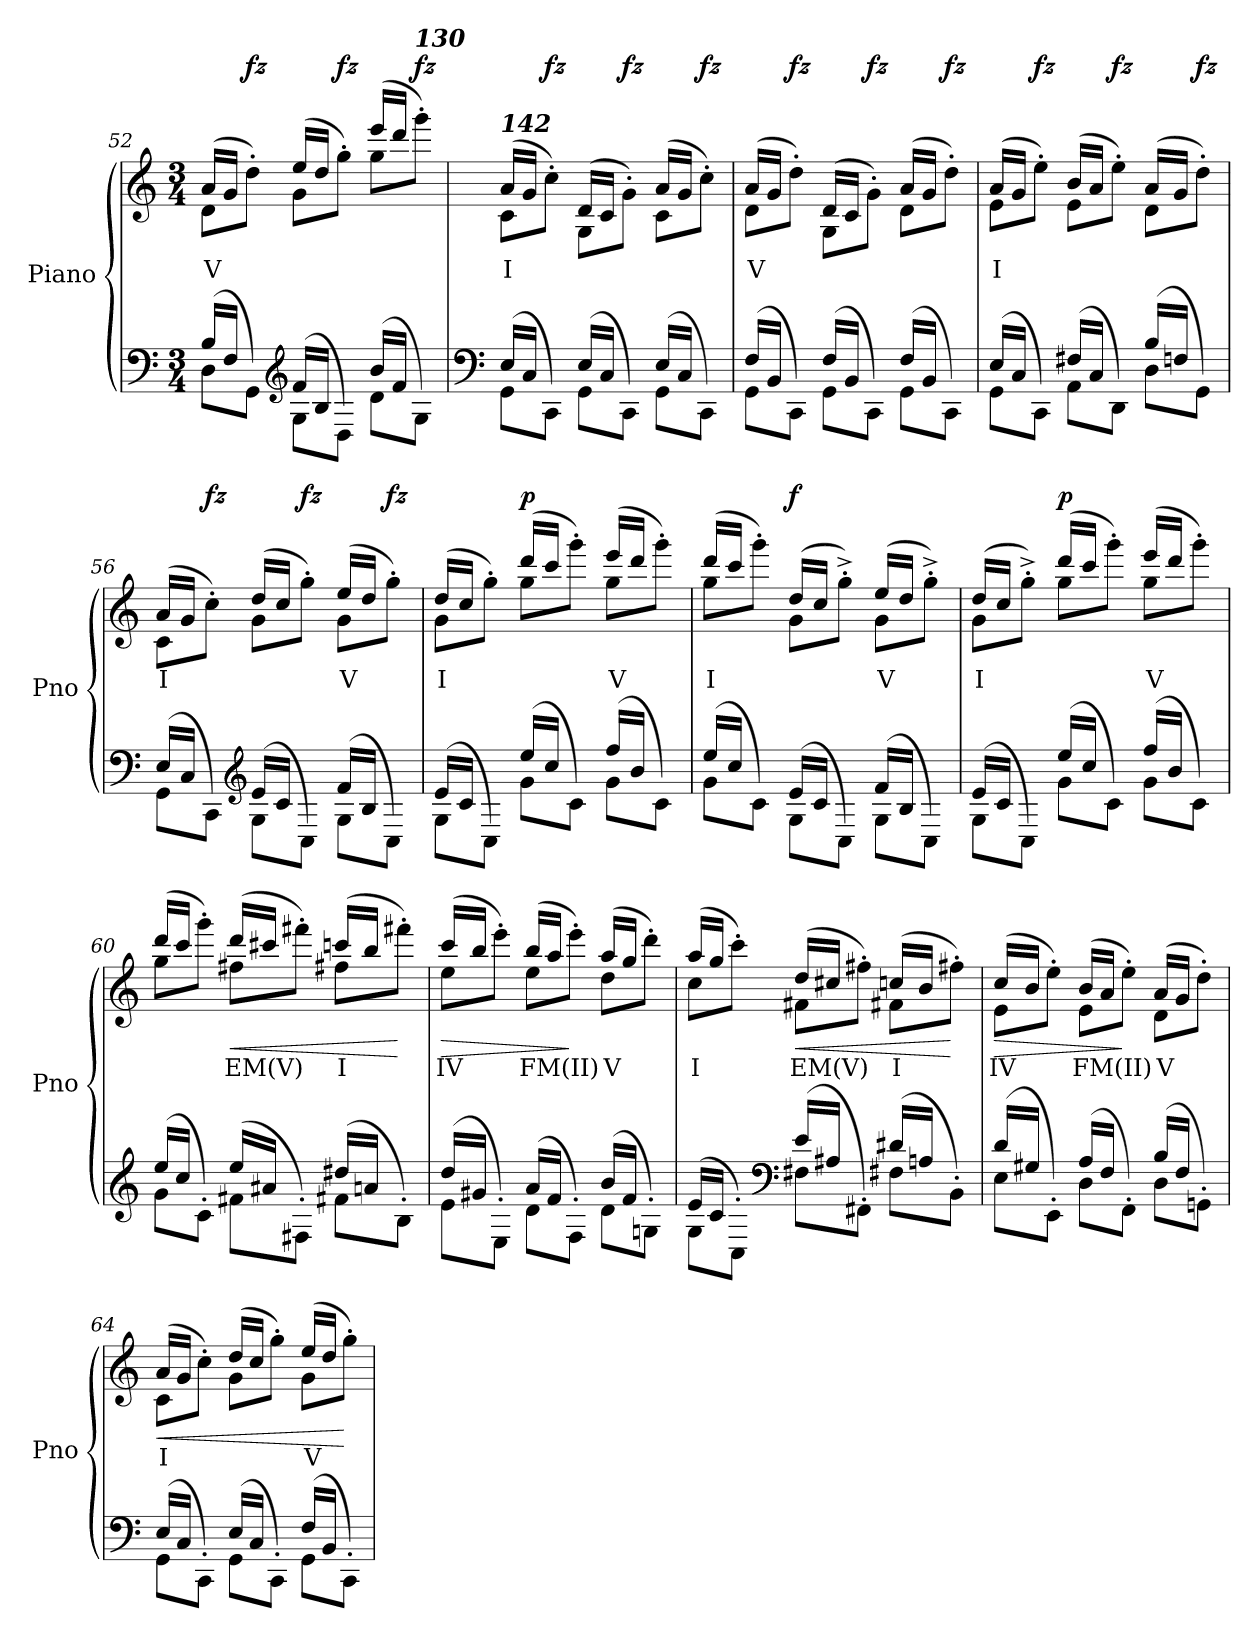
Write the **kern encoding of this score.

**kern	**kern	**text	**dynam
*part2	*part1	*part1	*part1
*staff2	*staff1	*staff1	*staff1
*I"Piano	*I"Piano	*	*
*I'Pno	*I'Pno	*	*
*clefF4	*clefG2	*	*
*k[]	*k[]	*	*
*M3/4	*M3/4	*	*
=52	=52	=52	=52
*^	*^	*	*
!	!	!	!	!LO:LY:b	!
(>16B/LL	8D\L	(>16a/LL	8d\L	V	.
16F/JJ	.	16g/JJ	.	.	.
!	!	!	!	!	!LO:DY:b
8ryy	8GG\J)	8ryy	8dd'\J)	.	fz
*clefG2	*	*	*	*	*
(>16f/LL	8G\L	(>16ee/LL	8g\L	.	.
16B/JJ	.	16dd/JJ	.	.	.
!	!	!	!	!	!LO:DY:b
8ryy	8D\J)	8ryy	8gg'\J)	.	fz
(>16b/LL	8d\L	(>16eee/LL	8gg\L	.	.
16f/JJ	.	16ddd/JJ	.	.	.
!	!	!LO:TX:a:Bi:t=130	!	!	!
!	!	!	!	!	!LO:DY:b
8ryy	8G\J)	8ryy	8ggg'\J)	.	fz
=53	=53	=53	=53	=53	=53
*clefF4	*	*	*	*	*
!	!	!LO:TX:a:Bi:t=142	!	!	!
!	!	!	!	!LO:LY:b	!
(>16E/LL	8GG\L	(>16a/LL	8c\L	I	.
16C/JJ	.	16g/JJ	.	.	.
!	!	!	!	!	!LO:DY:b
8ryy	8CC\J)	8ryy	8cc'\J)	.	fz
(>16E/LL	8GG\L	(>16d/LL	8G\L	.	.
16C/JJ	.	16c/JJ	.	.	.
!	!	!	!	!	!LO:DY:b
8ryy	8CC\J)	8ryy	8g'\J)	.	fz
(>16E/LL	8GG\L	(>16a/LL	8c\L	.	.
16C/JJ	.	16g/JJ	.	.	.
!	!	!	!	!	!LO:DY:b
8ryy	8CC\J)	8ryy	8cc'\J)	.	fz
=54	=54	=54	=54	=54	=54
!	!	!	!	!LO:LY:b	!
(>16F/LL	8GG\L	(>16a/LL	8d\L	V	.
16BB/JJ	.	16g/JJ	.	.	.
!	!	!	!	!	!LO:DY:b
8ryy	8CC\J)	8ryy	8dd'\J)	.	fz
(>16F/LL	8GG\L	(>16d/LL	8G\L	.	.
16BB/JJ	.	16c/JJ	.	.	.
!	!	!	!	!	!LO:DY:b
8ryy	8CC\J)	8ryy	8g'\J)	.	fz
(>16F/LL	8GG\L	(>16a/LL	8d\L	.	.
16BB/JJ	.	16g/JJ	.	.	.
!	!	!	!	!	!LO:DY:b
8ryy	8CC\J)	8ryy	8dd'\J)	.	fz
!!LO:PB:g=z	!!
=55	=55	=55	=55	=55	=55
!	!	!	!	!LO:LY:b	!
(>16E/LL	8GG\L	(>16a/LL	8e\L	I	.
16C/JJ	.	16g/JJ	.	.	.
!	!	!	!	!	!LO:DY:b
8ryy	8CC\J)	8ryy	8ee'\J)	.	fz
(>16F#X/LL	8AA\L	(>16b/LL	8e\L	.	.
16C/JJ	.	16a/JJ	.	.	.
!	!	!	!	!	!LO:DY:b
8ryy	8DD\J)	8ryy	8ee'\J)	.	fz
(>16B/LL	8D\L	(>16a/LL	8d\L	.	.
16Fn/JJ	.	16g/JJ	.	.	.
!	!	!	!	!	!LO:DY:b
8ryy	8GG\J)	8ryy	8dd'\J)	.	fz
!!LO:LB:g=z	!!
=56	=56	=56	=56	=56	=56
!	!	!	!	!LO:LY:b	!
(>16E/LL	8GG\L	(>16a/LL	8c\L	I	.
16C/JJ	.	16g/JJ	.	.	.
!	!	!	!	!	!LO:DY:b
8ryy	8CC\J)	8ryy	8cc'\J)	.	fz
*clefG2	*	*	*	*	*
(>16e/LL	8G\L	(>16dd/LL	8g\L	.	.
16c/JJ	.	16cc/JJ	.	.	.
!	!	!	!	!	!LO:DY:b
8ryy	8C\J)	8ryy	8gg'\J)	.	fz
!	!	!	!	!LO:LY:b	!
(>16f/LL	8G\L	(>16ee/LL	8g\L	V	.
16B/JJ	.	16dd/JJ	.	.	.
!	!	!	!	!	!LO:DY:b
8ryy	8C\J)	8ryy	8gg'\J)	.	fz
=57	=57	=57	=57	=57	=57
!	!	!	!	!LO:LY:b	!
(>16e/LL	8G\L	(>16dd/LL	8g\L	I	.
16c/JJ	.	16cc/JJ	.	.	.
8ryy	8C\J)	8ryy	8gg'\J)	.	.
!	!	!	!	!	!LO:DY:b
(>16ee/LL	8g\L	(>16ddd/LL	8gg\L	.	p
16cc/JJ	.	16ccc/JJ	.	.	.
8ryy	8c\J)	8ryy	8ggg'\J)	.	.
!	!	!	!	!LO:LY:b	!
(>16ff/LL	8g\L	(>16eee/LL	8gg\L	V	.
16b/JJ	.	16ddd/JJ	.	.	.
8ryy	8c\J)	8ryy	8ggg'\J)	.	.
=58	=58	=58	=58	=58	=58
!	!	!	!	!LO:LY:b	!
(>16ee/LL	8g\L	(>16ddd/LL	8gg\L	I	.
16cc/JJ	.	16ccc/JJ	.	.	.
8ryy	8c\J)	8ryy	8ggg'\J)	.	.
!	!	!	!	!	!LO:DY:b
(>16e/LL	8G\L	(>16dd/LL	8g\L	.	f
16c/JJ	.	16cc/JJ	.	.	.
8ryy	8C\J)	8ryy	8gg'^\J)	.	.
!	!	!	!	!LO:LY:b	!
(>16f/LL	8G\L	(>16ee/LL	8g\L	V	.
16B/JJ	.	16dd/JJ	.	.	.
8ryy	8C\J)	8ryy	8gg'^\J)	.	.
=59	=59	=59	=59	=59	=59
!	!	!	!	!LO:LY:b	!
(>16e/LL	8G\L	(>16dd/LL	8g\L	I	.
16c/JJ	.	16cc/JJ	.	.	.
8ryy	8C\J)	8ryy	8gg'^\J)	.	.
!	!	!	!	!	!LO:DY:b
(>16ee/LL	8g\L	(>16ddd/LL	8gg\L	.	p
16cc/JJ	.	16ccc/JJ	.	.	.
8ryy	8c\J)	8ryy	8ggg'\J)	.	.
!	!	!	!	!LO:LY:b	!
(>16ff/LL	8g\L	(>16eee/LL	8gg\L	V	.
16b/JJ	.	16ddd/JJ	.	.	.
8ryy	8c\J)	8ryy	8ggg'\J)	.	.
!!LO:LB:g=z	!!
=60	=60	=60	=60	=60	=60
(>16ee/LL	8g\L	(>16ddd/LL	8gg\L	.	.
16cc/JJ	.	16ccc/JJ	.	.	.
8ryy	8c'\J)	8ryy	8ggg'\J)	.	.
!	!	!	!	!	!LO:HP:b
!	!	!	!	!LO:LY:b	!
(>16ee/LL	8f#X\L	(>16ddd/LL	8ff#X\L	EM(V)	<
16a#X/JJ	.	16ccc#X/JJ	.	.	.
8ryy	8F#X'\J)	8ryy	8fff#X'\J)	.	.
!	!	!	!	!LO:LY:b	!
(>16dd#X/LL	8f#X\L	(>16cccn/LL	8ff#X\L	I	.
16an/JJ	.	16bb/JJ	.	.	.
8ryy	8B'\J)	8ryy	8fff#X'\J)	.	[
!!LO:PB:g=z	!!
=61	=61	=61	=61	=61	=61
!	!	!	!	!	!LO:HP:b
!	!	!	!	!LO:LY:b	!
(>16dd/LL	8e\L	(>16ccc/LL	8ee\L	IV	>
16g#X/JJ	.	16bb/JJ	.	.	.
8ryy	8E'\J)	8ryy	8eee'\J)	.	.
!	!	!	!	!LO:LY:b	!
(>16a/LL	8d\L	(>16bb/LL	8ee\L	FM(II)	.
16f/JJ	.	16aa/JJ	.	.	.
8ryy	8F'\J)	8ryy	8eee'\J)	.	]
!	!	!	!	!LO:LY:b	!
(>16b/LL	8d\L	(>16aa/LL	8dd\L	V	.
16f/JJ	.	16gg/JJ	.	.	.
8ryy	8Gn'\J)	8ryy	8ddd'\J)	.	.
=62	=62	=62	=62	=62	=62
!	!	!	!	!LO:LY:b	!
(>16e/LL	8G\L	(>16aa/LL	8cc\L	I	.
16c/JJ	.	16gg/JJ	.	.	.
8ryy	8C'\J)	8ryy	8ccc'\J)	.	.
*clefF4	*	*	*	*	*
!	!	!	!	!	!LO:HP:b
!	!	!	!	!LO:LY:b	!
(>16e/LL	8F#X\L	(>16dd/LL	8f#X\L	EM(V)	<
16A#X/JJ	.	16cc#X/JJ	.	.	.
8ryy	8FF#X'\J)	8ryy	8ff#X'\J)	.	.
!	!	!	!	!LO:LY:b	!
(>16d#X/LL	8F#X\L	(>16ccn/LL	8f#X\L	I	.
16An/JJ	.	16b/JJ	.	.	.
8ryy	8BB'\J)	8ryy	8ff#X'\J)	.	[
=63	=63	=63	=63	=63	=63
!	!	!	!	!	!LO:HP:b
!	!	!	!	!LO:LY:b	!
(>16d/LL	8E\L	(>16cc/LL	8e\L	IV	>
16G#X/JJ	.	16b/JJ	.	.	.
8ryy	8EE'\J)	8ryy	8ee'\J)	.	.
!	!	!	!	!LO:LY:b	!
(>16A/LL	8D\L	(>16b/LL	8e\L	FM(II)	.
16F/JJ	.	16a/JJ	.	.	.
8ryy	8FF'\J)	8ryy	8ee'\J)	.	]
!	!	!	!	!LO:LY:b	!
(>16B/LL	8D\L	(>16a/LL	8d\L	V	.
16F/JJ	.	16g/JJ	.	.	.
8ryy	8GGn'\J)	8ryy	8dd'\J)	.	.
=64	=64	=64	=64	=64	=64
!	!	!	!	!	!LO:HP:b
!	!	!	!	!LO:LY:b	!
(>16E/LL	8GG\L	(>16a/LL	8c\L	I	<
16C/JJ	.	16g/JJ	.	.	.
8ryy	8CC'\J)	8ryy	8cc'\J)	.	.
(>16E/LL	8GG\L	(>16dd/LL	8g\L	.	.
16C/JJ	.	16cc/JJ	.	.	.
8ryy	8CC'\J)	8ryy	8gg'\J)	.	.
!	!	!	!	!LO:LY:b	!
(>16F/LL	8GG\L	(>16ee/LL	8g\L	V	.
16BB/JJ	.	16dd/JJ	.	.	.
8ryy	8CC'\J)	8ryy	8gg'\J)	.	[
*v	*v	*	*	*	*
*	*v	*v	*	*
=	=	=	=
*-	*-	*-	*-
